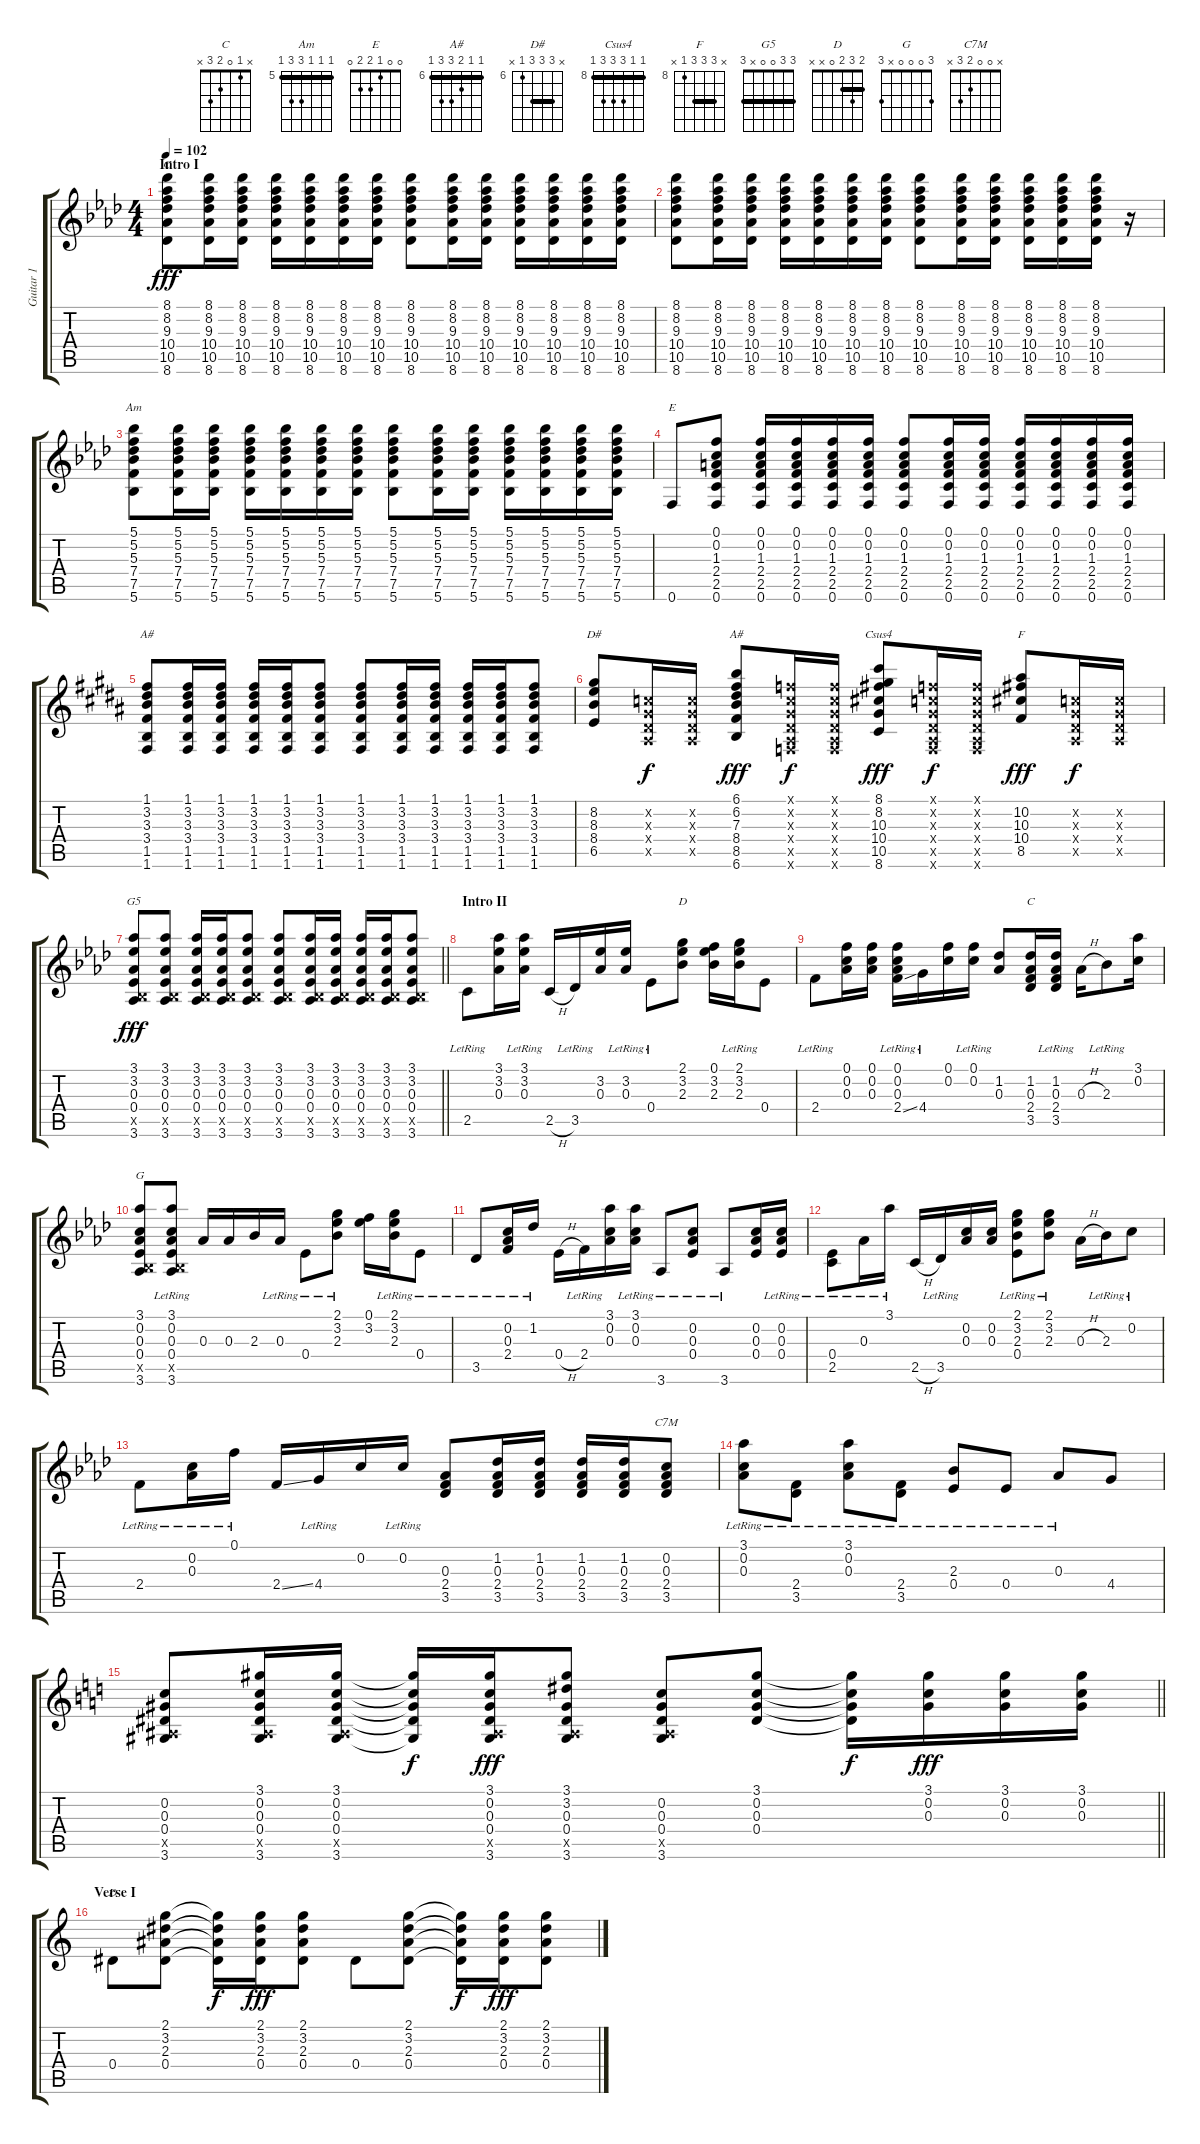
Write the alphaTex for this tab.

\track ("Guitar 1" "Guitar 1") {instrument acousticguitarsteel}
\staff {score tabs}
\tuning (F4 C4 Ab3 Eb3 Bb2 F2) {hide}
\chord ("C" 8 8 9 10 10 8) {firstfret 8}
\chord ("Am" 5 5 5 7 7 5) {firstfret 5 barre 5}
\chord ("E" 0 0 1 2 2 0)
\chord ("A#" 1 3 3 3 1 1) {barre 1}
\chord ("D#" x 8 8 8 6 x) {firstfret 6 barre 8}
\chord ("A#" 6 6 7 8 8 6) {firstfret 6 barre 6}
\chord ("Csus4" 8 8 10 10 10 8) {firstfret 8 barre 8}
\chord ("F" x 10 10 10 8 x) {firstfret 8 barre 10}
\chord ("G5" 3 3 0 0 x 3) {barre 3}
\chord ("D" 2 3 2 x x x) {barre 2}
\chord ("C" x 1 0 2 3 x)
\chord ("G" 3 0 0 0 x 3)
\chord ("C7M" x 0 0 2 3 x)
\chord ("D" 2 3 2 0 x x) {barre 2}
\ts (4 4)
\section ("" "Intro I")
\tempo 102
\clef g2
\ks ab
(8.1 8.2 9.3 10.4 10.5 8.6).8{ch "C" dy fff instrument acousticguitarsteel} (8.1 8.2 9.3 10.4 10.5 8.6).16 (8.1 8.2 9.3 10.4 10.5 8.6).16 (8.1 8.2 9.3 10.4 10.5 8.6).16 (8.1 8.2 9.3 10.4 10.5 8.6).16 (8.1 8.2 9.3 10.4 10.5 8.6).16 (8.1 8.2 9.3 10.4 10.5 8.6).16 (8.1 8.2 9.3 10.4 10.5 8.6).8 (8.1 8.2 9.3 10.4 10.5 8.6).16 (8.1 8.2 9.3 10.4 10.5 8.6).16 (8.1 8.2 9.3 10.4 10.5 8.6).16 (8.1 8.2 9.3 10.4 10.5 8.6).16 (8.1 8.2 9.3 10.4 10.5 8.6).16 (8.1 8.2 9.3 10.4 10.5 8.6).16 |
(8.1 8.2 9.3 10.4 10.5 8.6).8 (8.1 8.2 9.3 10.4 10.5 8.6).16 (8.1 8.2 9.3 10.4 10.5 8.6).16 (8.1 8.2 9.3 10.4 10.5 8.6).16 (8.1 8.2 9.3 10.4 10.5 8.6).16 (8.1 8.2 9.3 10.4 10.5 8.6).16 (8.1 8.2 9.3 10.4 10.5 8.6).16 (8.1 8.2 9.3 10.4 10.5 8.6).8 (8.1 8.2 9.3 10.4 10.5 8.6).16 (8.1 8.2 9.3 10.4 10.5 8.6).16 (8.1 8.2 9.3 10.4 10.5 8.6).16 (8.1 8.2 9.3 10.4 10.5 8.6).16 (8.1 8.2 9.3 10.4 10.5 8.6).16 r.16 |
(5.1 5.2 5.3 7.4 7.5 5.6).8{ch "Am"} (5.1 5.2 5.3 7.4 7.5 5.6).16 (5.1 5.2 5.3 7.4 7.5 5.6).16 (5.1 5.2 5.3 7.4 7.5 5.6).16 (5.1 5.2 5.3 7.4 7.5 5.6).16 (5.1 5.2 5.3 7.4 7.5 5.6).16 (5.1 5.2 5.3 7.4 7.5 5.6).16 (5.1 5.2 5.3 7.4 7.5 5.6).8 (5.1 5.2 5.3 7.4 7.5 5.6).16 (5.1 5.2 5.3 7.4 7.5 5.6).16 (5.1 5.2 5.3 7.4 7.5 5.6).16 (5.1 5.2 5.3 7.4 7.5 5.6).16 (5.1 5.2 5.3 7.4 7.5 5.6).16 (5.1 5.2 5.3 7.4 7.5 5.6).16 |
0.6.8{ch "E"} (0.1 0.2 1.3 2.4 2.5 0.6).8 (0.1 0.2 1.3 2.4 2.5 0.6).16 (0.1 0.2 1.3 2.4 2.5 0.6).16 (0.1 0.2 1.3 2.4 2.5 0.6).16 (0.1 0.2 1.3 2.4 2.5 0.6).16 (0.1 0.2 1.3 2.4 2.5 0.6).8 (0.1 0.2 1.3 2.4 2.5 0.6).16 (0.1 0.2 1.3 2.4 2.5 0.6).16 (0.1 0.2 1.3 2.4 2.5 0.6).16 (0.1 0.2 1.3 2.4 2.5 0.6).16 (0.1 0.2 1.3 2.4 2.5 0.6).16 (0.1 0.2 1.3 2.4 2.5 0.6).16 |
\ks b
(1.1 3.2 3.3 3.4 1.5 1.6).8{ch "A#"} (1.1 3.2 3.3 3.4 1.5 1.6).16 (1.1 3.2 3.3 3.4 1.5 1.6).16 (1.1 3.2 3.3 3.4 1.5 1.6).16 (1.1 3.2 3.3 3.4 1.5 1.6).16 (1.1 3.2 3.3 3.4 1.5 1.6).8 (1.1 3.2 3.3 3.4 1.5 1.6).8 (1.1 3.2 3.3 3.4 1.5 1.6).16 (1.1 3.2 3.3 3.4 1.5 1.6).16 (1.1 3.2 3.3 3.4 1.5 1.6).16 (1.1 3.2 3.3 3.4 1.5 1.6).16 (1.1 3.2 3.3 3.4 1.5 1.6).8 |
(8.2 8.3 8.4 6.5).8{ch "D#"} (0.2{x} 0.3{x} 0.4{x} 0.5{x}).16{dy f} (0.2{x} 0.3{x} 0.4{x} 0.5{x}).16 (6.1 6.2 7.3 8.4 8.5 6.6).8{ch "A#" dy fff} (0.1{x} 0.2{x} 0.3{x} 0.4{x} 0.5{x} 0.6{x}).16{dy f} (0.1{x} 0.2{x} 0.3{x} 0.4{x} 0.5{x} 0.6{x}).16 (8.1 8.2 10.3 10.4 10.5 8.6).8{ch "Csus4" dy fff} (0.1{x} 0.2{x} 0.3{x} 0.4{x} 0.5{x} 0.6{x}).16{dy f} (0.1{x} 0.2{x} 0.3{x} 0.4{x} 0.5{x} 0.6{x}).16 (10.2 10.3 10.4 8.5).8{ch "F" dy fff} (0.2{x} 0.3{x} 0.4{x} 0.5{x}).16{dy f} (0.2{x} 0.3{x} 0.4{x} 0.5{x}).16 |
\barLineRight lightlight
\ks ab
(3.1 3.2 0.3 0.4 0.5{x} 3.6).8{ch "G5" dy fff} (3.1 3.2 0.3 0.4 0.5{x} 3.6).8 (3.1 3.2 0.3 0.4 0.5{x} 3.6).16 (3.1 3.2 0.3 0.4 0.5{x} 3.6).16 (3.1 3.2 0.3 0.4 0.5{x} 3.6).8 (3.1 3.2 0.3 0.4 0.5{x} 3.6).8 (3.1 3.2 0.3 0.4 0.5{x} 3.6).16 (3.1 3.2 0.3 0.4 0.5{x} 3.6).16 (3.1 3.2 0.3 0.4 0.5{x} 3.6).16 (3.1 3.2 0.3 0.4 0.5{x} 3.6).16 (3.1 3.2 0.3 0.4 0.5{x} 3.6).8 |
\section ("" "Intro II")
2.5{lr}.8 (3.1 3.2 0.3).16 (3.1{lr} 3.2{lr} 0.3{lr}).16 2.5{h}.16 3.5{lr}.16 (3.2 0.3).16 (3.2{lr} 0.3{lr}).16 0.4{lr}.8 (2.1 3.2 2.3).8{ch "D"} (0.1 3.2 2.3).16 (2.1{lr} 3.2{lr} 2.3{lr}).16 0.4.8 |
2.4{lr}.8 (0.1 0.2 0.3).16 (0.1 0.2 0.3).16 (0.1{lr} 0.2{lr} 0.3{lr} 2.4{ss}).16 4.4{lr}.16 (0.1 0.2).16 (0.1{lr} 0.2).16 (1.2 0.3).8 (1.2 0.3 2.4 3.5).16{ch "C"} (1.2{lr} 0.3 2.4{lr} 3.5{lr}).16 0.3{h}.16 2.3{lr}.8 (3.1 0.2).16 |
(3.1 0.2 0.3 0.4 0.5{x} 3.6).8{ch "G"} (3.1{lr} 0.2{lr} 0.3 0.4{lr} 0.5{x} 3.6{lr}).8 0.3.16 0.3.16 2.3.16 0.3{lr}.16 0.4{lr}.8 (2.1 3.2 2.3{lr}).8 (0.1 3.2).16 (2.1{lr} 3.2{lr} 2.3{lr}).16 0.4{lr}.8 |
3.5{lr}.8 (0.2 0.3{lr} 2.4{lr}).16 1.2{lr}.16 0.4{h}.16 2.4{lr}.16 (3.1 0.2 0.3).16 (3.1{lr} 0.2{lr} 0.3{lr}).16 3.6{lr}.8 (0.2{lr} 0.3{lr} 0.4{lr}).8 3.6{lr}.8 (0.2 0.3 0.4).16 (0.2{lr} 0.3{lr} 0.4{lr}).16 |
(0.4{lr} 2.5{lr}).8 0.3{lr}.16 3.1{lr}.16 2.5{h}.16 3.5{lr}.16 (0.2 0.3).16 (0.2 0.3).16 (2.1 3.2 2.3 0.4{lr}).8 (2.1{lr} 3.2{lr} 2.3).8 0.3{h}.16 2.3{lr}.16 0.2{lr}.8 |
2.4{lr}.8 (0.2{lr} 0.3{lr}).16 0.1{lr}.16 2.4{ss}.16 4.4{lr}.16 0.2.16 0.2{lr}.16 (0.3 2.4 3.5).8 (1.2 0.3 2.4 3.5).16 (1.2 0.3 2.4 3.5).16 (1.2 0.3 2.4 3.5).16 (1.2 0.3 2.4 3.5).16 (0.2 0.3 2.4 3.5).8{ch "C7M"} |
(3.1{lr} 0.2{lr} 0.3{lr}).8 (2.4{lr} 3.5{lr}).8 (3.1{lr} 0.2{lr} 0.3{lr}).8 (2.4{lr} 3.5{lr}).8 (2.3{lr} 0.4).8 0.4{lr}.8 0.3{lr}.8 4.4.8 |
\barLineRight lightlight
\ks c
(0.2 0.3 0.4 0.5{x} 3.6).8 (3.1 0.2 0.3 0.4 0.5{x} 3.6).16 (3.1 0.2 0.3 0.4 0.5{x} 3.6).16 (3.1{t} 0.2{t} 0.3{t} 0.4{t} 3.6{t}).16{dy f} (3.1 0.2 0.3 0.4 0.5{x} 3.6).16{dy fff} (3.1 3.2 0.3 0.4 0.5{x} 3.6).8 (0.2 0.3 0.4 0.5{x} 3.6).8 (3.1 0.2 0.3 0.4).8 (3.1{t} 0.2{t} 0.3{t} 0.4{t}).16{dy f} (3.1 0.2 0.3).16{dy fff} (3.1 0.2 0.3).16 (3.1 0.2 0.3).16 |
\section ("" "Verse I")
0.4.8{ch "D"} (2.1 3.2 2.3 0.4).8 (2.1{t} 3.2{t} 2.3{t} 0.4{t}).16{dy f} (2.1 3.2 2.3 0.4).16{dy fff} (2.1 3.2 2.3 0.4).8 0.4.8 (2.1 3.2 2.3 0.4).8 (2.1{t} 3.2{t} 2.3{t} 0.4{t}).16{dy f} (2.1 3.2 2.3 0.4).16{dy fff} (2.1 3.2 2.3 0.4).8
